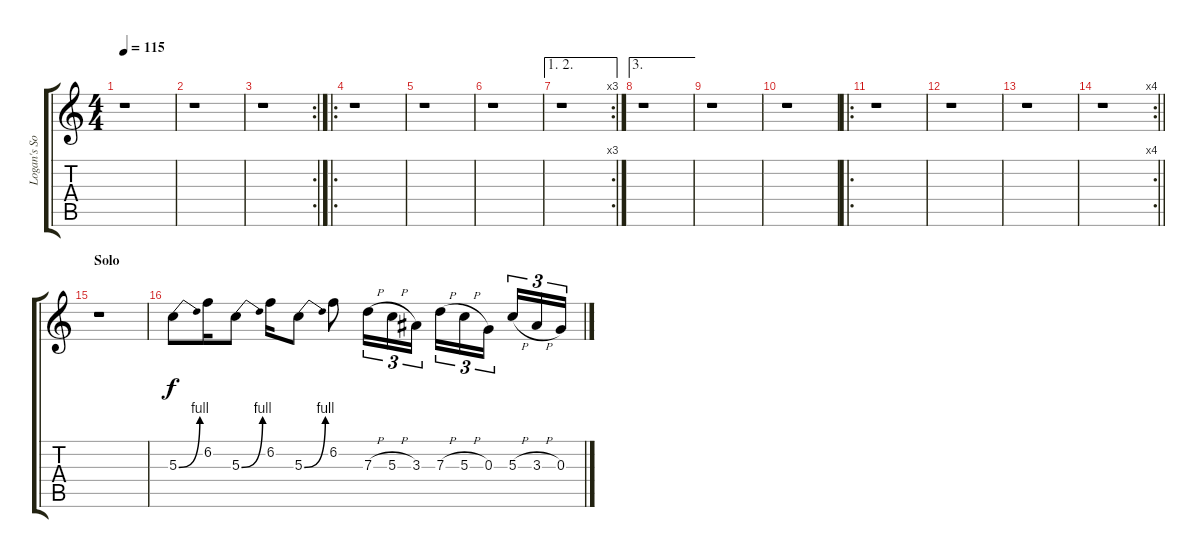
\track ("Logan's Solo" "Logan's So") {instrument distortionguitar}
\staff {score tabs}
\tuning (E4 B3 G3 D3 A2 D2) {hide}
\ts (4 4)
\tempo 115
\clef g2
\ks c
r.1{dy f} |
r.1 |
\rc 2
r.1 |
\ro
r.1 |
r.1 |
r.1 |
\ae (1 2)
\rc 3
r.1 |
\ae 3
r.1 |
r.1 |
r.1 |
\ro
r.1 |
r.1 |
r.1 |
\rc 4
\barLineRight lightlight
r.1 |
\section ("" "Solo")
r.1 |
5.3{be (bend 0 0 60 4)}.8 6.2.16 5.3{be (bend 0 0 60 4)}.8 6.2.16 5.3{be (bend 0 0 60 4)}.8 6.2.8 7.3{h}.16{tu (3 2)} 5.3{h}.16{tu (3 2)} 3.3.16{tu (3 2)} 7.3{h}.16{tu (3 2)} 5.3{h}.16{tu (3 2)} 0.3.16{tu (3 2) beam splitsecondary} 5.3{h}.16{tu (3 2)} 3.3{h}.16{tu (3 2)} 0.3.16{tu (3 2)}
